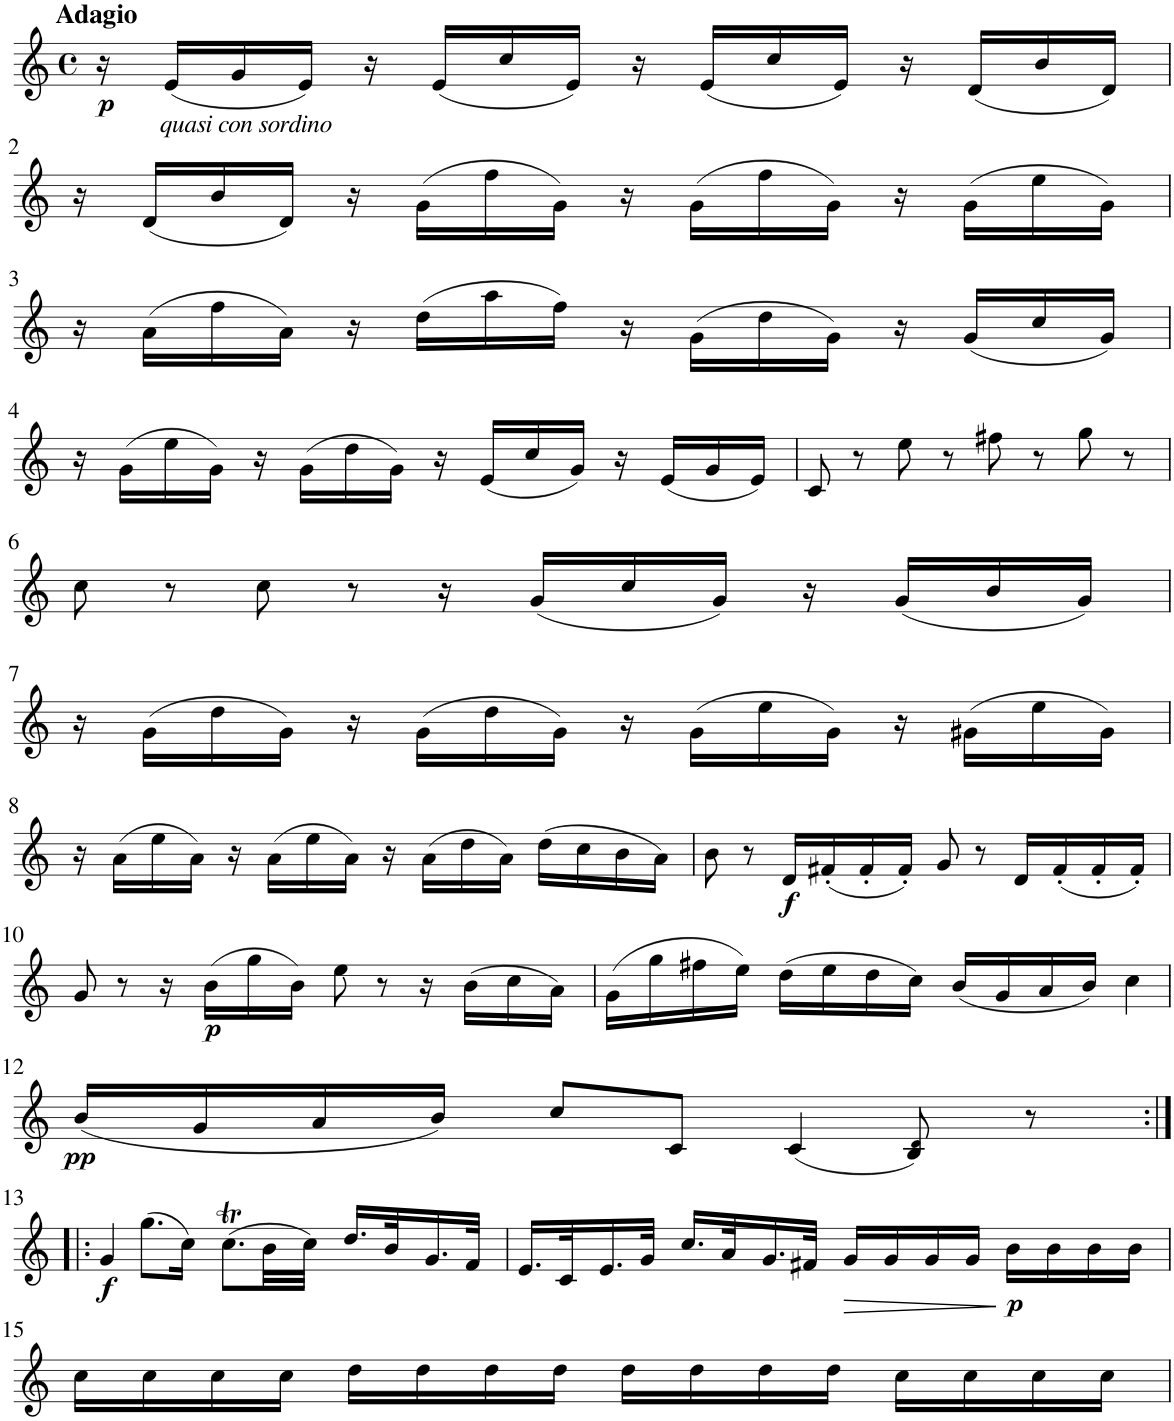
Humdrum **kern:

**kern	**dynam
*part1	*part1
*staff1	*staff1
*I"Flute	*
*I'Fl	*
*clefG2	*
*k[]	*
*M4/4	*
*met(c)	*
=1	=1
!LO:TX:a:B:t=Adagio	!
!	!LO:DY:b
16r	p
!LO:TX:b:i:t=quasi con sordino	!
(16e/LL	.
16g/	.
16e/JJ)	.
16r	.
(16e/LL	.
16cc/	.
16e/JJ)	.
16r	.
(16e/LL	.
16cc/	.
16e/JJ)	.
16r	.
(16d/LL	.
16b/	.
16d/JJ)	.
!!LO:LB:g=z
=2	=2
16r	.
(16d/LL	.
16b/	.
16d/JJ)	.
16r	.
(16g\LL	.
16ff\	.
16g\JJ)	.
16r	.
(16g\LL	.
16ff\	.
16g\JJ)	.
16r	.
(16g\LL	.
16ee\	.
16g\JJ)	.
!!LO:LB:g=z
=3	=3
16r	.
(16a\LL	.
16ff\	.
16a\JJ)	.
16r	.
(16dd\LL	.
16aa\	.
16ff\JJ)	.
16r	.
(16g\LL	.
16dd\	.
16g\JJ)	.
16r	.
(16g/LL	.
16cc/	.
16g/JJ)	.
!!LO:LB:g=z
=4	=4
16r	.
(16g\LL	.
16ee\	.
16g\JJ)	.
16r	.
(16g\LL	.
16dd\	.
16g\JJ)	.
16r	.
(16e/LL	.
16cc/	.
16g/JJ)	.
16r	.
(16e/LL	.
16g/	.
16e/JJ)	.
=5	=5
8c/	.
8r	.
8ee\	.
8r	.
8ff#X\	.
8r	.
8gg\	.
8r	.
!!LO:LB:g=z
=6	=6
8cc\	.
8r	.
8cc\	.
8r	.
16r	.
(16g/LL	.
16cc/	.
16g/JJ)	.
16r	.
(16g/LL	.
16b/	.
16g/JJ)	.
!!LO:LB:g=z
=7	=7
16r	.
(16g\LL	.
16dd\	.
16g\JJ)	.
16r	.
(16g\LL	.
16dd\	.
16g\JJ)	.
16r	.
(16g\LL	.
16ee\	.
16g\JJ)	.
16r	.
(16g#X\LL	.
16ee\	.
16g#\JJ)	.
!!LO:LB:g=z
=8	=8
16r	.
(16a\LL	.
16ee\	.
16a\JJ)	.
16r	.
(16a\LL	.
16ee\	.
16a\JJ)	.
16r	.
(16a\LL	.
16dd\	.
16a\JJ)	.
(16dd\LL	.
16cc\	.
16b\	.
16a\JJ)	.
=9	=9
8b\	.
8r	.
!	!LO:DY:b
16d/LL	f
(16f#X'/	.
16f#'/	.
16f#'/JJ)	.
8g/	.
8r	.
16d/LL	.
(16f#'/	.
16f#'/	.
16f#'/JJ)	.
!!LO:LB:g=z
=10	=10
8g/	.
8r	.
16r	.
!	!LO:DY:b
(16b\LL	p
16gg\	.
16b\JJ)	.
8ee\	.
8r	.
16r	.
(16b\LL	.
16cc\	.
16a\JJ)	.
=11	=11
(16g\LL	.
16gg\	.
16ff#X\	.
16ee\JJ)	.
(16dd\LL	.
16ee\	.
16dd\	.
16cc\JJ)	.
(16b/LL	.
16g/	.
16a/	.
16b/JJ)	.
4cc\	.
!!LO:LB:g=z
=12	=12
!	!LO:DY:b
(16b/LL	pp
16g/	.
16a/	.
16b/JJ)	.
8cc/L	.
8c/J	.
(4c/	.
8B/ 8d!/)	.
8r	.
!!LO:LB:g=z
=13:|!|:	=13:|!|:
!	!LO:DY:b
4g/	f
(8.gg\L	.
16cc\Jk)	.
(8.ccT\L	.
32b\LL	.
32cc\JJJ)	.
16.dd/LL	.
32b/K	.
16.g/	.
32f/JJk	.
=14	=14
16.e/LL	.
32c/K	.
16.e/	.
32g/JJk	.
16.cc/LL	.
32a/K	.
16.g/	.
32f#X/JJk	.
!	!LO:HP:b
16g/LL	>
16g/	.
16g/	.
16g/JJ	.
!	!LO:DY:n=1:b
16b\LL	] p
16b\	.
16b\	.
16b\JJ	.
!!LO:LB:g=z
=15	=15
16cc\LL	.
16cc\	.
16cc\	.
16cc\JJ	.
16dd\LL	.
16dd\	.
16dd\	.
16dd\JJ	.
16dd\LL	.
16dd\	.
16dd\	.
16dd\JJ	.
16cc\LL	.
16cc\	.
16cc\	.
16cc\JJ	.
=	=
*-	*-
